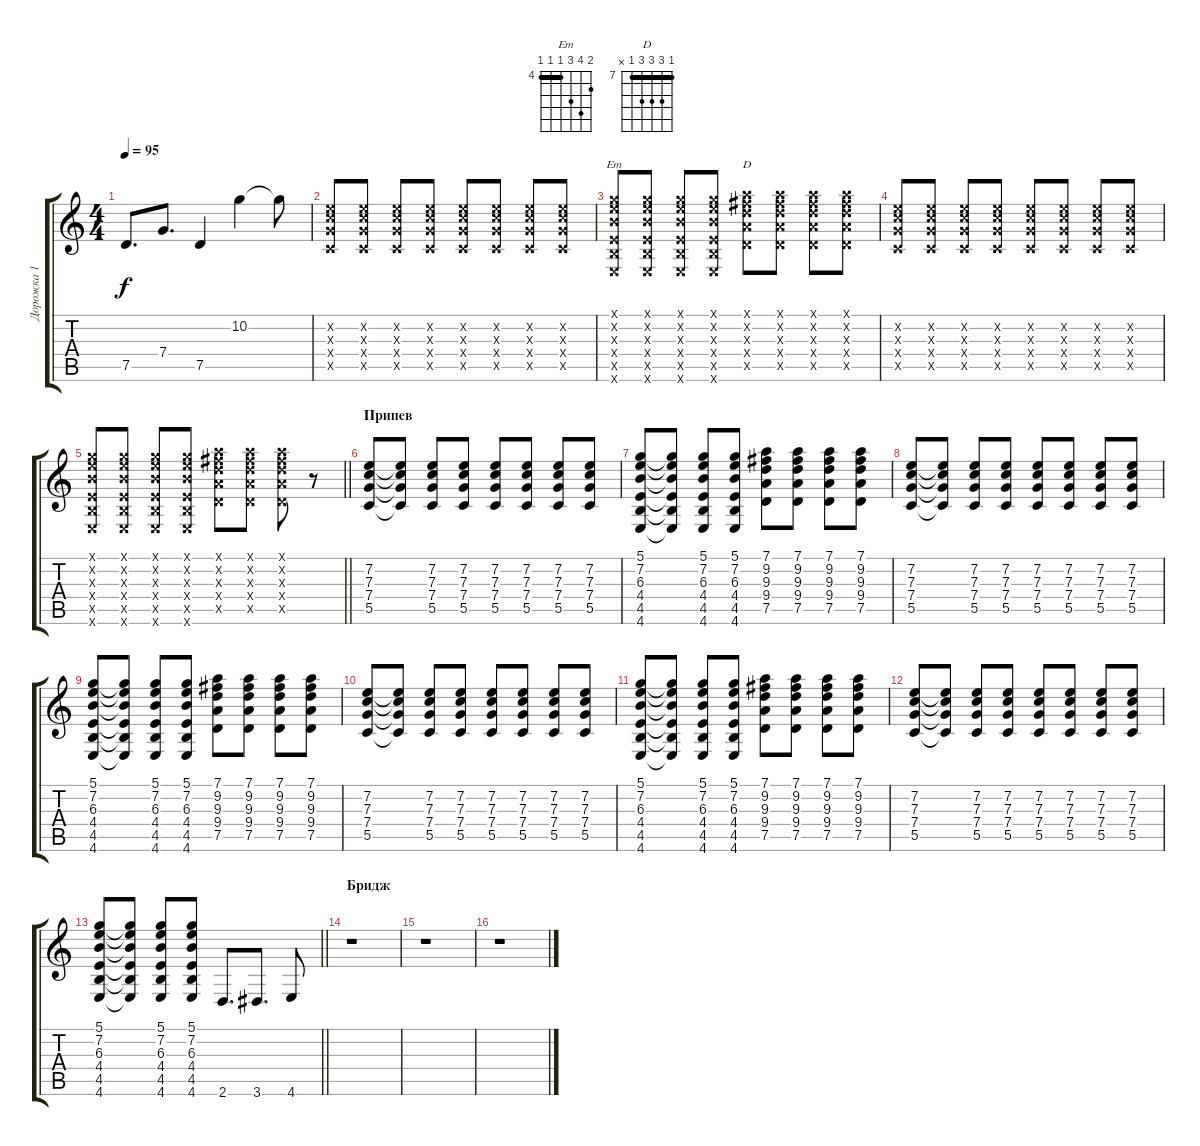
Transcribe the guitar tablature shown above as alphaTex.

\track ("Дорожка 1" "Дорожка 1") {instrument distortionguitar}
\staff {score tabs}
\tuning (D4 A3 F3 C3 G2 C2) {hide}
\chord ("Em" 5 7 6 4 4 4) {firstfret 4 barre 4}
\chord ("D" 7 9 9 9 7 x) {firstfret 7 barre 7}
\ts (4 4)
\tempo 95
\clef g2
\ks c
7.5.8{d dy f volume 8} 7.4.8{d} 7.5.4 10.2.4{volume 4} 10.2{t}.8 |
(7.2{x} 7.3{x} 7.4{x} 5.5{x}).8{volume 14} (7.2{x} 7.3{x} 7.4{x} 5.5{x}).8 (7.2{x} 7.3{x} 7.4{x} 5.5{x}).8 (7.2{x} 7.3{x} 7.4{x} 5.5{x}).8 (7.2{x} 7.3{x} 7.4{x} 5.5{x}).8 (7.2{x} 7.3{x} 7.4{x} 5.5{x}).8 (7.2{x} 7.3{x} 7.4{x} 5.5{x}).8 (7.2{x} 7.3{x} 7.4{x} 5.5{x}).8 |
(5.1{x} 7.2{x} 6.3{x} 4.4{x} 4.5{x} 4.6{x}).8{ch "Em"} (5.1{x} 7.2{x} 6.3{x} 4.4{x} 4.5{x} 4.6{x}).8 (5.1{x} 7.2{x} 6.3{x} 4.4{x} 4.5{x} 4.6{x}).8 (5.1{x} 7.2{x} 6.3{x} 4.4{x} 4.5{x} 4.6{x}).8 (7.1{x} 9.2{x} 9.3{x} 9.4{x} 7.5{x}).8{ch "D"} (7.1{x} 9.2{x} 9.3{x} 9.4{x} 7.5{x}).8 (7.1{x} 9.2{x} 9.3{x} 9.4{x} 7.5{x}).8 (7.1{x} 9.2{x} 9.3{x} 9.4{x} 7.5{x}).8 |
(7.2{x} 7.3{x} 7.4{x} 5.5{x}).8 (7.2{x} 7.3{x} 7.4{x} 5.5{x}).8 (7.2{x} 7.3{x} 7.4{x} 5.5{x}).8 (7.2{x} 7.3{x} 7.4{x} 5.5{x}).8 (7.2{x} 7.3{x} 7.4{x} 5.5{x}).8 (7.2{x} 7.3{x} 7.4{x} 5.5{x}).8 (7.2{x} 7.3{x} 7.4{x} 5.5{x}).8 (7.2{x} 7.3{x} 7.4{x} 5.5{x}).8 |
\barLineRight lightlight
(5.1{x} 7.2{x} 6.3{x} 4.4{x} 4.5{x} 4.6{x}).8 (5.1{x} 7.2{x} 6.3{x} 4.4{x} 4.5{x} 4.6{x}).8 (5.1{x} 7.2{x} 6.3{x} 4.4{x} 4.5{x} 4.6{x}).8 (5.1{x} 7.2{x} 6.3{x} 4.4{x} 4.5{x} 4.6{x}).8 (7.1{x} 9.2{x} 9.3{x} 9.4{x} 7.5{x}).8 (7.1{x} 9.2{x} 9.3{x} 9.4{x} 7.5{x}).8 (7.1{x} 9.2{x} 9.3{x} 9.4{x} 7.5{x}).8 r.8 |
\section ("" "Припев")
(7.2 7.3 7.4 5.5).8 (7.2{t} 7.3{t} 7.4{t} 5.5{t}).8 (7.2 7.3 7.4 5.5).8 (7.2 7.3 7.4 5.5).8 (7.2 7.3 7.4 5.5).8 (7.2 7.3 7.4 5.5).8 (7.2 7.3 7.4 5.5).8 (7.2 7.3 7.4 5.5).8 |
(5.1 7.2 6.3 4.4 4.5 4.6).8 (5.1{t} 7.2{t} 6.3{t} 4.4{t} 4.5{t} 4.6{t}).8 (5.1 7.2 6.3 4.4 4.5 4.6).8 (5.1 7.2 6.3 4.4 4.5 4.6).8 (7.1 9.2 9.3 9.4 7.5).8 (7.1 9.2 9.3 9.4 7.5).8 (7.1 9.2 9.3 9.4 7.5).8 (7.1 9.2 9.3 9.4 7.5).8 |
(7.2 7.3 7.4 5.5).8 (7.2{t} 7.3{t} 7.4{t} 5.5{t}).8 (7.2 7.3 7.4 5.5).8 (7.2 7.3 7.4 5.5).8 (7.2 7.3 7.4 5.5).8 (7.2 7.3 7.4 5.5).8 (7.2 7.3 7.4 5.5).8 (7.2 7.3 7.4 5.5).8 |
(5.1 7.2 6.3 4.4 4.5 4.6).8 (5.1{t} 7.2{t} 6.3{t} 4.4{t} 4.5{t} 4.6{t}).8 (5.1 7.2 6.3 4.4 4.5 4.6).8 (5.1 7.2 6.3 4.4 4.5 4.6).8 (7.1 9.2 9.3 9.4 7.5).8 (7.1 9.2 9.3 9.4 7.5).8 (7.1 9.2 9.3 9.4 7.5).8 (7.1 9.2 9.3 9.4 7.5).8 |
(7.2 7.3 7.4 5.5).8 (7.2{t} 7.3{t} 7.4{t} 5.5{t}).8 (7.2 7.3 7.4 5.5).8 (7.2 7.3 7.4 5.5).8 (7.2 7.3 7.4 5.5).8 (7.2 7.3 7.4 5.5).8 (7.2 7.3 7.4 5.5).8 (7.2 7.3 7.4 5.5).8 |
(5.1 7.2 6.3 4.4 4.5 4.6).8 (5.1{t} 7.2{t} 6.3{t} 4.4{t} 4.5{t} 4.6{t}).8 (5.1 7.2 6.3 4.4 4.5 4.6).8 (5.1 7.2 6.3 4.4 4.5 4.6).8 (7.1 9.2 9.3 9.4 7.5).8 (7.1 9.2 9.3 9.4 7.5).8 (7.1 9.2 9.3 9.4 7.5).8 (7.1 9.2 9.3 9.4 7.5).8 |
(7.2 7.3 7.4 5.5).8 (7.2{t} 7.3{t} 7.4{t} 5.5{t}).8 (7.2 7.3 7.4 5.5).8 (7.2 7.3 7.4 5.5).8 (7.2 7.3 7.4 5.5).8 (7.2 7.3 7.4 5.5).8 (7.2 7.3 7.4 5.5).8 (7.2 7.3 7.4 5.5).8 |
\barLineRight lightlight
(5.1 7.2 6.3 4.4 4.5 4.6).8 (5.1{t} 7.2{t} 6.3{t} 4.4{t} 4.5{t} 4.6{t}).8 (5.1 7.2 6.3 4.4 4.5 4.6).8 (5.1 7.2 6.3 4.4 4.5 4.6).8 2.6.8{d} 3.6.8{d} 4.6.8 |
\section ("" "Бридж")
r.1 |
r.1 |
r.1
